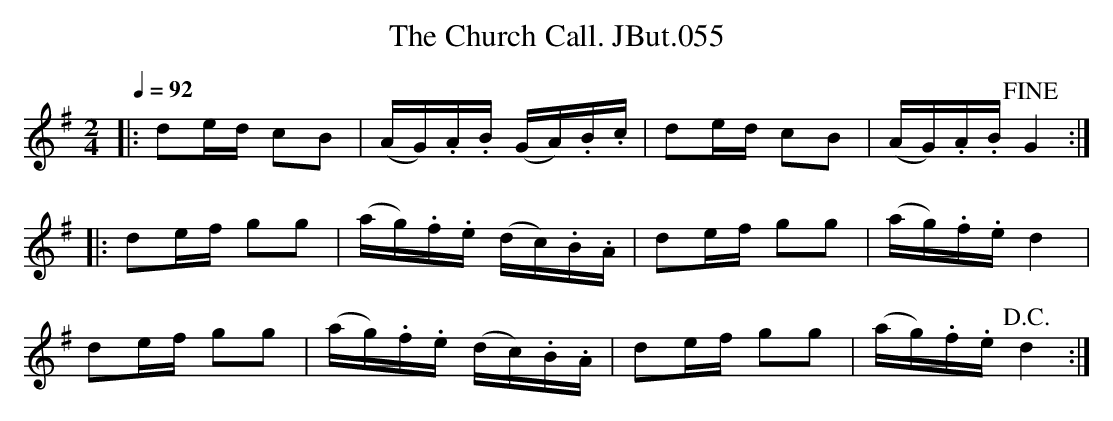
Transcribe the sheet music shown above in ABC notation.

X:1
T:Church Call. JBut.055, The
M:2/4
L:1/16
Q:1/4=92
K:G
|:d2ed c2B2|(AG).A.B (GA).B.c|d2ed c2B2|(AG).A.B !fine!G4:|
|:d2ef g2g2|(ag).f.e (dc).B.A|d2ef g2g2|(ag).f.e d4|
d2ef g2g2|(ag).f.e (dc).B.A|d2ef g2g2|(ag).f.e !D.C.!d4:|
